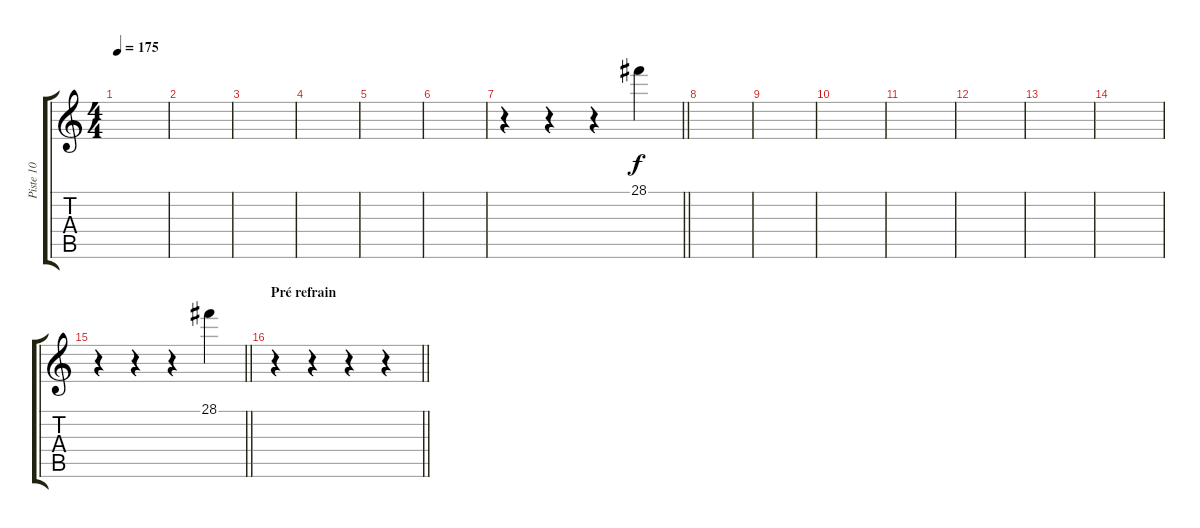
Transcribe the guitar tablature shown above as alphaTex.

\track ("Piste 10" "Piste 10") {instrument violin}
\staff {score tabs}
\tuning (D4 A3 F3 C3 G2 C2) {hide}
\ts (4 4)
\tempo 175
\clef g2
\ks c
|
|
|
|
|
|
\barLineRight lightlight
r.4 r.4 r.4 28.1.4 |
|
|
|
|
|
|
|
\barLineRight lightlight
r.4 r.4 r.4 28.1.4 |
\section ("" "Pré refrain")
\barLineRight lightlight
r.4 r.4 r.4 r.4
